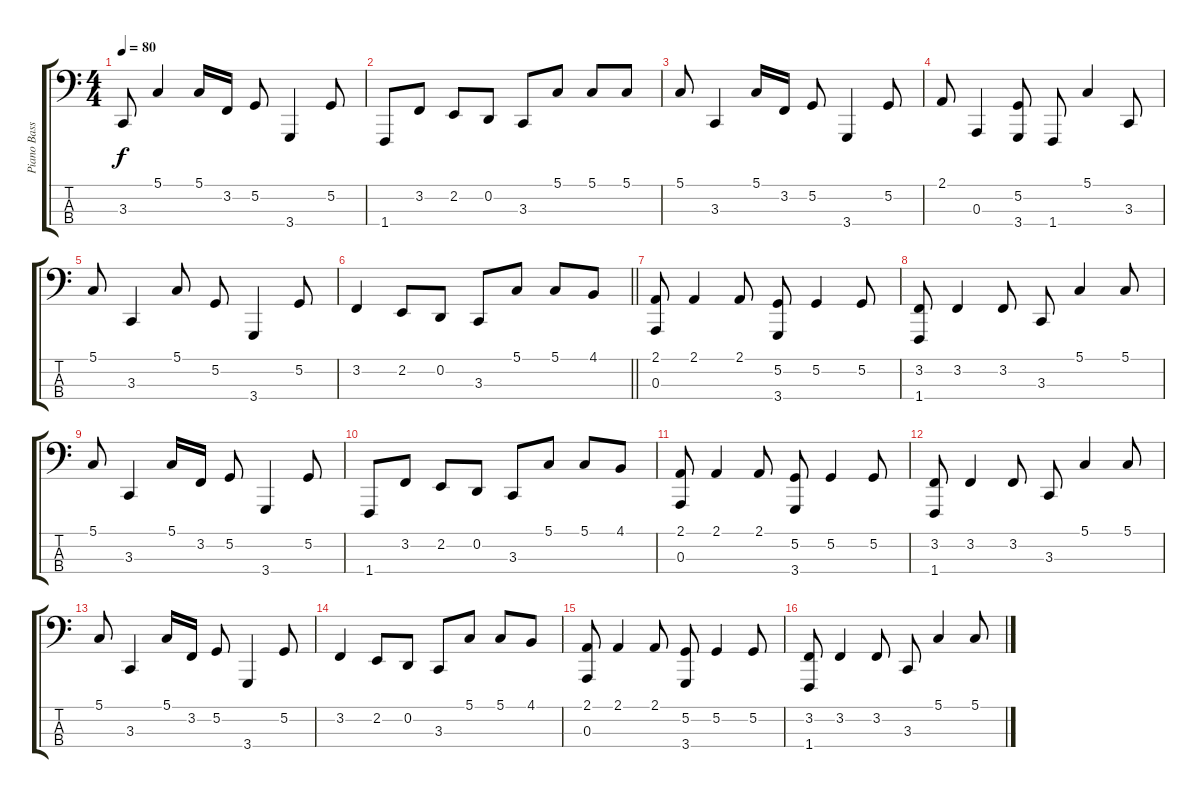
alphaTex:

\track ("Piano Bass" "Piano Bass") {instrument acousticgrandpiano}
\staff {score tabs}
\tuning (G2 D2 A1 E1) {hide}
\ts (4 4)
\tempo 80
\clef f4
\ks c
3.3.8{dy f} 5.1.4 5.1.16 3.2.16 5.2.8 3.4.4 5.2.8 |
1.4.8 3.2.8 2.2.8 0.2.8 3.3.8 5.1.8 5.1.8 5.1.8 |
5.1.8 3.3.4 5.1.16 3.2.16 5.2.8 3.4.4 5.2.8 |
2.1.8 0.3.4 (5.2 3.4).8 1.4.8 5.1.4 3.3.8 |
5.1.8 3.3.4 5.1.8 5.2.8 3.4.4 5.2.8 |
\barLineRight lightlight
3.2.4 2.2.8 0.2.8 3.3.8 5.1.8 5.1.8 4.1.8 |
(2.1 0.3).8 2.1.4 2.1.8 (5.2 3.4).8 5.2.4 5.2.8 |
(3.2 1.4).8 3.2.4 3.2.8 3.3.8 5.1.4 5.1.8 |
5.1.8 3.3.4 5.1.16 3.2.16 5.2.8 3.4.4 5.2.8 |
1.4.8 3.2.8 2.2.8 0.2.8 3.3.8 5.1.8 5.1.8 4.1.8 |
(2.1 0.3).8 2.1.4 2.1.8 (5.2 3.4).8 5.2.4 5.2.8 |
(3.2 1.4).8 3.2.4 3.2.8 3.3.8 5.1.4 5.1.8 |
5.1.8 3.3.4 5.1.16 3.2.16 5.2.8 3.4.4 5.2.8 |
3.2.4 2.2.8 0.2.8 3.3.8 5.1.8 5.1.8 4.1.8 |
(2.1 0.3).8 2.1.4 2.1.8 (5.2 3.4).8 5.2.4 5.2.8 |
(3.2 1.4).8 3.2.4 3.2.8 3.3.8 5.1.4 5.1.8
